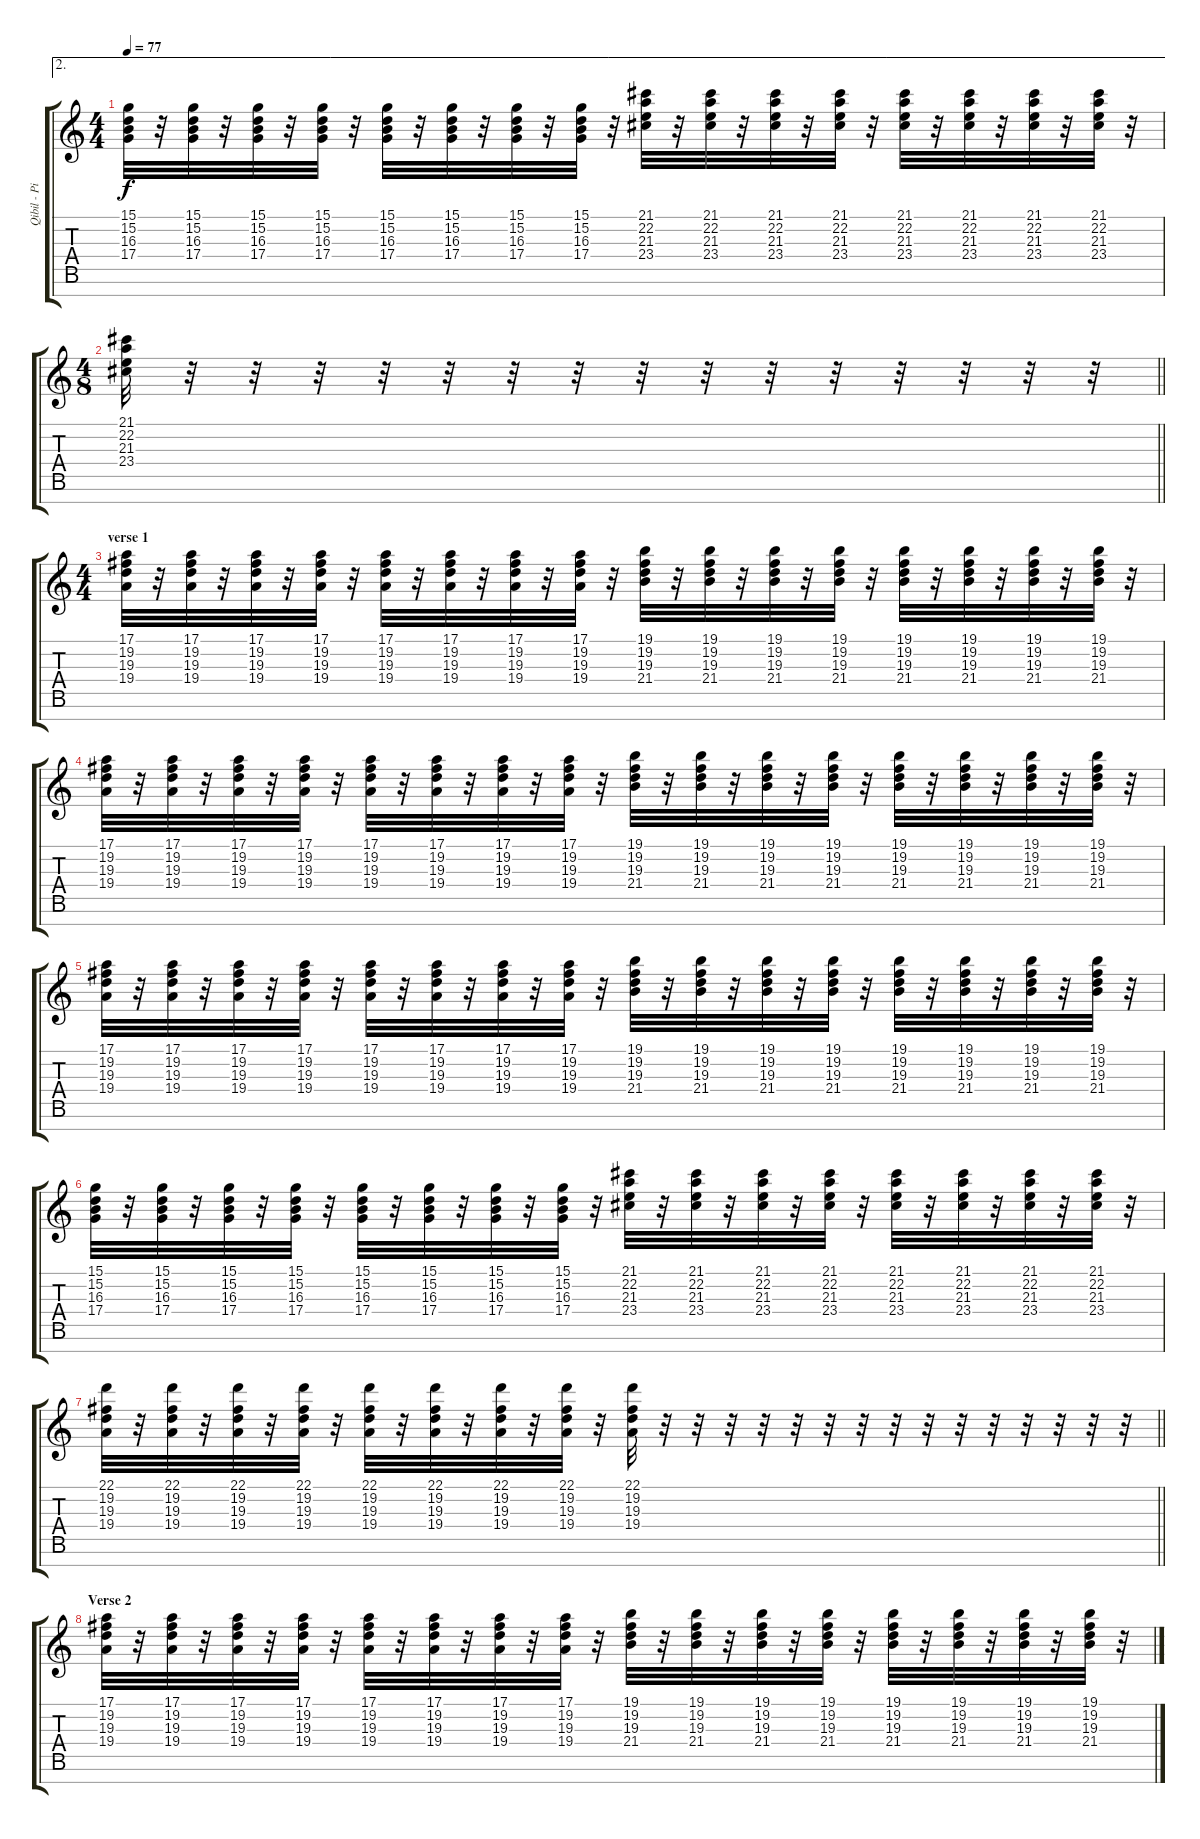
\track ("Qibil - Piano" "Qibil - Pi") {instrument honkytonkpiano}
\staff {score tabs}
\tuning (E4 B3 G3 D3 A2 E2 B1) {hide}
\ae 2
\ts (4 4)
\tempo 77
\clef g2
\ks c
(15.1 15.2 16.3 17.4).32{dy f} r.32 (15.1 15.2 16.3 17.4).32 r.32 (15.1 15.2 16.3 17.4).32 r.32 (15.1 15.2 16.3 17.4).32 r.32 (15.1 15.2 16.3 17.4).32 r.32 (15.1 15.2 16.3 17.4).32 r.32 (15.1 15.2 16.3 17.4).32 r.32 (15.1 15.2 16.3 17.4).32 r.32 (21.1 22.2 21.3 23.4).32 r.32 (21.1 22.2 21.3 23.4).32 r.32 (21.1 22.2 21.3 23.4).32 r.32 (21.1 22.2 21.3 23.4).32 r.32 (21.1 22.2 21.3 23.4).32 r.32 (21.1 22.2 21.3 23.4).32 r.32 (21.1 22.2 21.3 23.4).32 r.32 (21.1 22.2 21.3 23.4).32 r.32 |
\ts (4 8)
\barLineRight lightlight
(21.1 22.2 21.3 23.4).32 r.32 r.32 r.32 r.32 r.32 r.32 r.32 r.32 r.32 r.32 r.32 r.32 r.32 r.32 r.32 |
\ts (4 4)
\section ("" "verse 1")
(17.1 19.2 19.3 19.4).32 r.32 (17.1 19.2 19.3 19.4).32 r.32 (17.1 19.2 19.3 19.4).32 r.32 (17.1 19.2 19.3 19.4).32 r.32 (17.1 19.2 19.3 19.4).32 r.32 (17.1 19.2 19.3 19.4).32 r.32 (17.1 19.2 19.3 19.4).32 r.32 (17.1 19.2 19.3 19.4).32 r.32 (19.1 19.2 19.3 21.4).32 r.32 (19.1 19.2 19.3 21.4).32 r.32 (19.1 19.2 19.3 21.4).32 r.32 (19.1 19.2 19.3 21.4).32 r.32 (19.1 19.2 19.3 21.4).32 r.32 (19.1 19.2 19.3 21.4).32 r.32 (19.1 19.2 19.3 21.4).32 r.32 (19.1 19.2 19.3 21.4).32 r.32 |
(17.1 19.2 19.3 19.4).32 r.32 (17.1 19.2 19.3 19.4).32 r.32 (17.1 19.2 19.3 19.4).32 r.32 (17.1 19.2 19.3 19.4).32 r.32 (17.1 19.2 19.3 19.4).32 r.32 (17.1 19.2 19.3 19.4).32 r.32 (17.1 19.2 19.3 19.4).32 r.32 (17.1 19.2 19.3 19.4).32 r.32 (19.1 19.2 19.3 21.4).32 r.32 (19.1 19.2 19.3 21.4).32 r.32 (19.1 19.2 19.3 21.4).32 r.32 (19.1 19.2 19.3 21.4).32 r.32 (19.1 19.2 19.3 21.4).32 r.32 (19.1 19.2 19.3 21.4).32 r.32 (19.1 19.2 19.3 21.4).32 r.32 (19.1 19.2 19.3 21.4).32 r.32 |
(17.1 19.2 19.3 19.4).32 r.32 (17.1 19.2 19.3 19.4).32 r.32 (17.1 19.2 19.3 19.4).32 r.32 (17.1 19.2 19.3 19.4).32 r.32 (17.1 19.2 19.3 19.4).32 r.32 (17.1 19.2 19.3 19.4).32 r.32 (17.1 19.2 19.3 19.4).32 r.32 (17.1 19.2 19.3 19.4).32 r.32 (19.1 19.2 19.3 21.4).32 r.32 (19.1 19.2 19.3 21.4).32 r.32 (19.1 19.2 19.3 21.4).32 r.32 (19.1 19.2 19.3 21.4).32 r.32 (19.1 19.2 19.3 21.4).32 r.32 (19.1 19.2 19.3 21.4).32 r.32 (19.1 19.2 19.3 21.4).32 r.32 (19.1 19.2 19.3 21.4).32 r.32 |
(15.1 15.2 16.3 17.4).32 r.32 (15.1 15.2 16.3 17.4).32 r.32 (15.1 15.2 16.3 17.4).32 r.32 (15.1 15.2 16.3 17.4).32 r.32 (15.1 15.2 16.3 17.4).32 r.32 (15.1 15.2 16.3 17.4).32 r.32 (15.1 15.2 16.3 17.4).32 r.32 (15.1 15.2 16.3 17.4).32 r.32 (21.1 22.2 21.3 23.4).32 r.32 (21.1 22.2 21.3 23.4).32 r.32 (21.1 22.2 21.3 23.4).32 r.32 (21.1 22.2 21.3 23.4).32 r.32 (21.1 22.2 21.3 23.4).32 r.32 (21.1 22.2 21.3 23.4).32 r.32 (21.1 22.2 21.3 23.4).32 r.32 (21.1 22.2 21.3 23.4).32 r.32 |
\barLineRight lightlight
(22.1 19.2 19.3 19.4).32 r.32 (22.1 19.2 19.3 19.4).32 r.32 (22.1 19.2 19.3 19.4).32 r.32 (22.1 19.2 19.3 19.4).32 r.32 (22.1 19.2 19.3 19.4).32 r.32 (22.1 19.2 19.3 19.4).32 r.32 (22.1 19.2 19.3 19.4).32 r.32 (22.1 19.2 19.3 19.4).32 r.32 (22.1 19.2 19.3 19.4).32 r.32 r.32 r.32 r.32 r.32 r.32 r.32 r.32 r.32 r.32 r.32 r.32 r.32 r.32 r.32 |
\section ("" "Verse 2")
(17.1 19.2 19.3 19.4).32 r.32 (17.1 19.2 19.3 19.4).32 r.32 (17.1 19.2 19.3 19.4).32 r.32 (17.1 19.2 19.3 19.4).32 r.32 (17.1 19.2 19.3 19.4).32 r.32 (17.1 19.2 19.3 19.4).32 r.32 (17.1 19.2 19.3 19.4).32 r.32 (17.1 19.2 19.3 19.4).32 r.32 (19.1 19.2 19.3 21.4).32 r.32 (19.1 19.2 19.3 21.4).32 r.32 (19.1 19.2 19.3 21.4).32 r.32 (19.1 19.2 19.3 21.4).32 r.32 (19.1 19.2 19.3 21.4).32 r.32 (19.1 19.2 19.3 21.4).32 r.32 (19.1 19.2 19.3 21.4).32 r.32 (19.1 19.2 19.3 21.4).32 r.32
